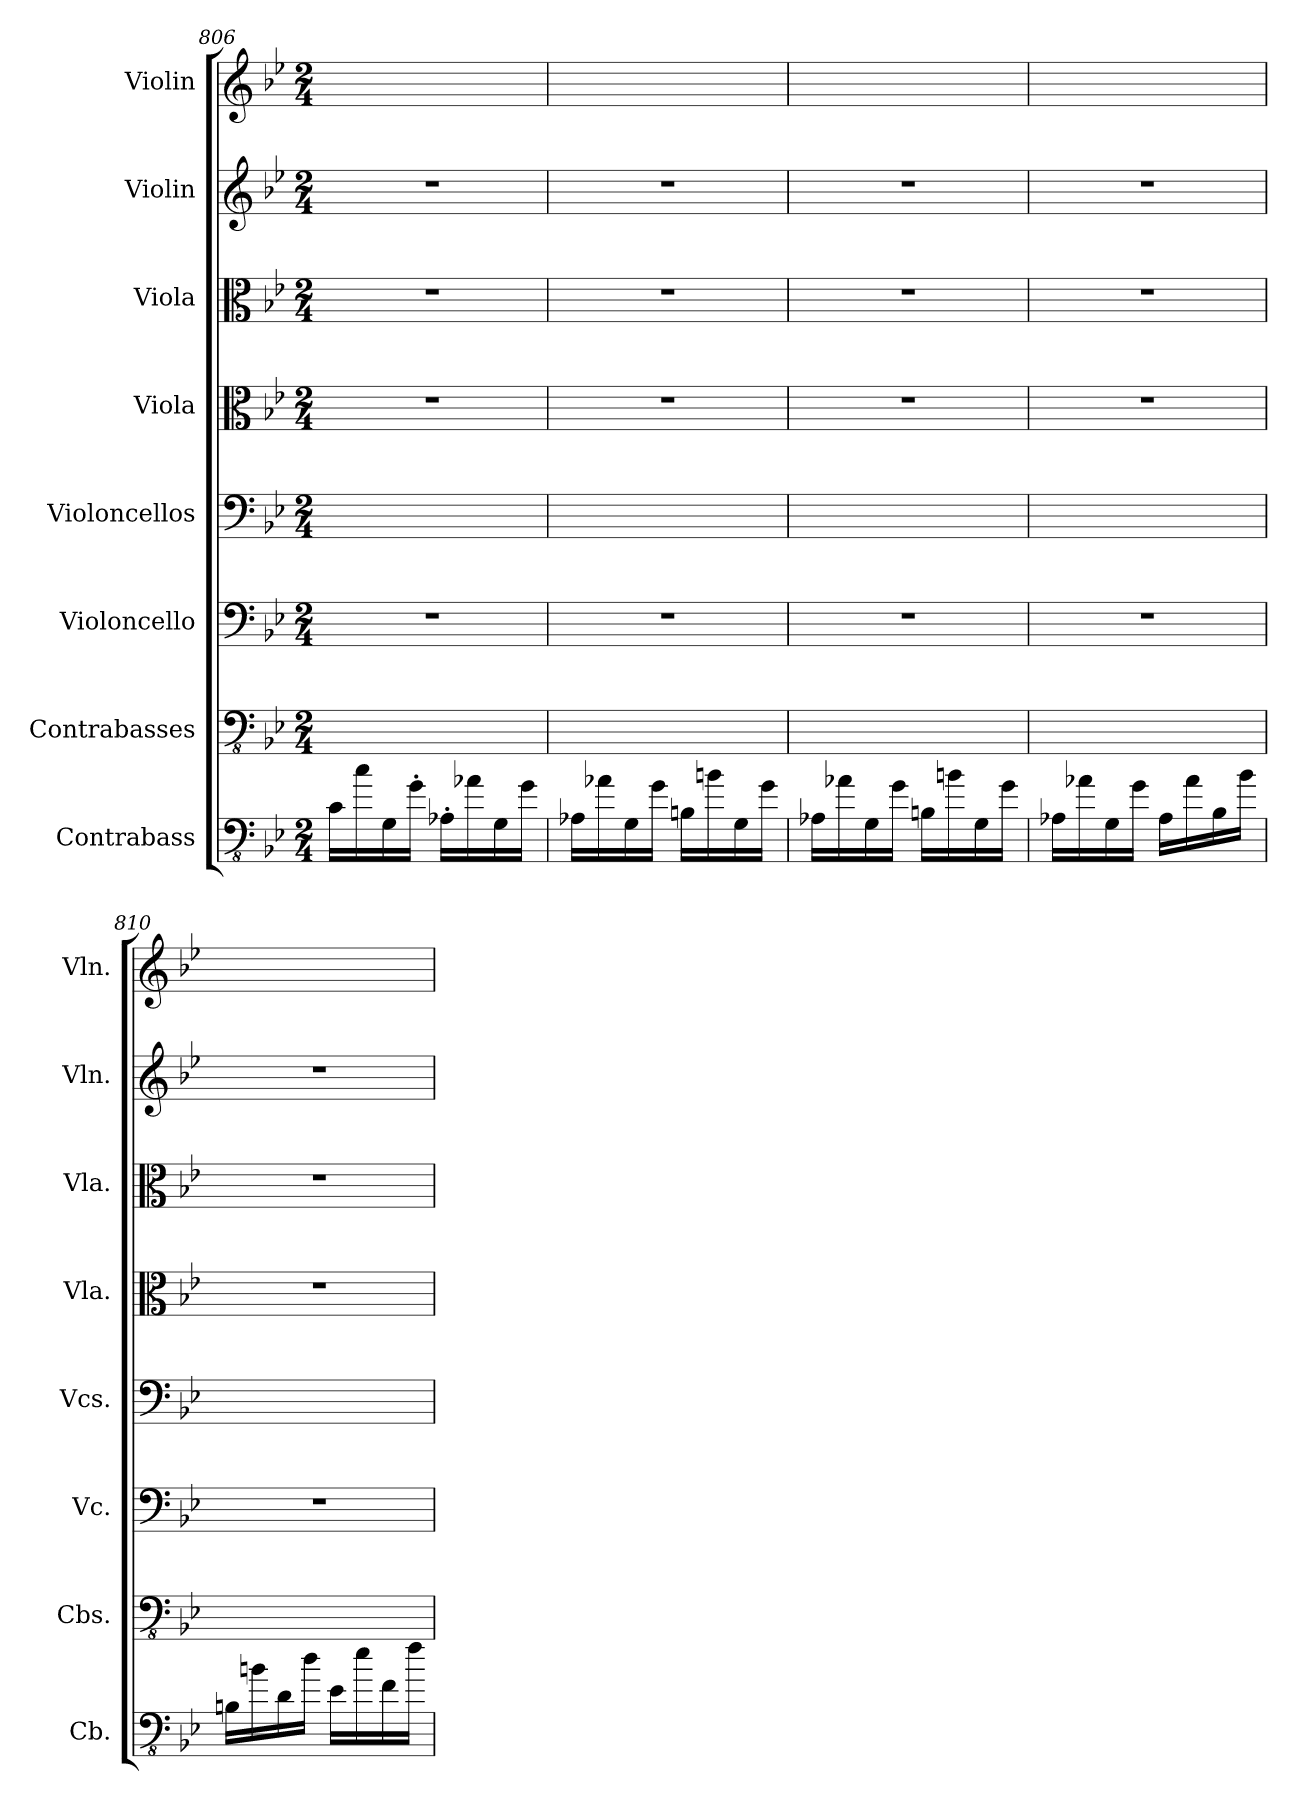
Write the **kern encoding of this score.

**kern	**kern	**kern	**kern	**kern	**kern	**kern	**kern
*part8	*part7	*part6	*part5	*part4	*part3	*part2	*part1
*staff8	*staff7	*staff6	*staff5	*staff4	*staff3	*staff2	*staff1
*I"Contrabass	*I"Contrabasses	*I"Violoncello	*I"Violoncellos	*I"Viola	*I"Viola	*I"Violin	*I"Violin
*I'Cb.	*I'Cbs.	*I'Vc.	*I'Vcs.	*I'Vla.	*I'Vla.	*I'Vln.	*I'Vln.
*clefFv4	*clefFv4	*clefF4	*clefF4	*clefC3	*clefC3	*clefG2	*clefG2
*ITrd7c12	*	*	*	*	*	*	*
*k[b-e-]	*k[b-e-]	*k[b-e-]	*k[b-e-]	*k[b-e-]	*k[b-e-]	*k[b-e-]	*k[b-e-]
*M2/4	*M2/4	*M2/4	*M2/4	*M2/4	*M2/4	*M2/4	*M2/4
=806	=806	=806	=806	=806	=806	=806	=806
16CC\LL	2ryy	2r	2ryy	2r	2r	2r	2ryy
16C\	.	.	.	.	.	.	.
16GGG\	.	.	.	.	.	.	.
16GG'\JJ	.	.	.	.	.	.	.
16AAA-X'\LL	.	.	.	.	.	.	.
16AA-X\	.	.	.	.	.	.	.
16GGG\	.	.	.	.	.	.	.
16GG\JJ	.	.	.	.	.	.	.
!!LO:PB:g=z
=807	=807	=807	=807	=807	=807	=807	=807
16AAA-X\LL	2ryy	2r	2ryy	2r	2r	2r	2ryy
16AA-X\	.	.	.	.	.	.	.
16GGG\	.	.	.	.	.	.	.
16GG\JJ	.	.	.	.	.	.	.
16BBBn\LL	.	.	.	.	.	.	.
16BBn\	.	.	.	.	.	.	.
16GGG\	.	.	.	.	.	.	.
16GG\JJ	.	.	.	.	.	.	.
=808	=808	=808	=808	=808	=808	=808	=808
16AAA-X\LL	2ryy	2r	2ryy	2r	2r	2r	2ryy
16AA-X\	.	.	.	.	.	.	.
16GGG\	.	.	.	.	.	.	.
16GG\JJ	.	.	.	.	.	.	.
16BBBn\LL	.	.	.	.	.	.	.
16BBn\	.	.	.	.	.	.	.
16GGG\	.	.	.	.	.	.	.
16GG\JJ	.	.	.	.	.	.	.
=809	=809	=809	=809	=809	=809	=809	=809
16AAA-X\LL	2ryy	2r	2ryy	2r	2r	2r	2ryy
16AA-X\	.	.	.	.	.	.	.
16GGG\	.	.	.	.	.	.	.
16GG\JJ	.	.	.	.	.	.	.
16AAA-\LL	.	.	.	.	.	.	.
16AA-\	.	.	.	.	.	.	.
16BBB-\	.	.	.	.	.	.	.
16BB-\JJ	.	.	.	.	.	.	.
=810	=810	=810	=810	=810	=810	=810	=810
16BBBn\LL	2ryy	2r	2ryy	2r	2r	2r	2ryy
16BBn\	.	.	.	.	.	.	.
16DD\	.	.	.	.	.	.	.
16D\JJ	.	.	.	.	.	.	.
16EE-\LL	.	.	.	.	.	.	.
16E-\	.	.	.	.	.	.	.
16FF\	.	.	.	.	.	.	.
16F\JJ	.	.	.	.	.	.	.
=	=	=	=	=	=	=	=
*-	*-	*-	*-	*-	*-	*-	*-
